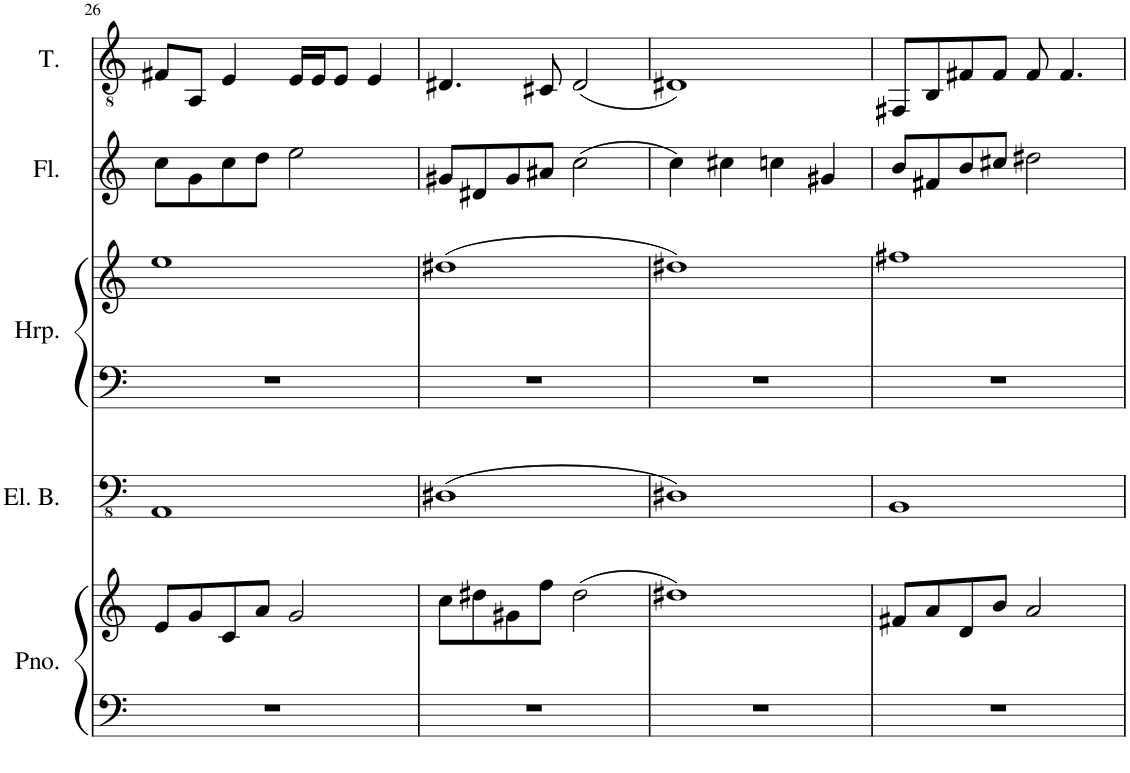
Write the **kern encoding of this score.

**kern	**kern	**kern	**kern	**kern	**kern	**kern
*part5	*part5	*part4	*part3	*part3	*part2	*part1
*staff7	*staff6	*staff5	*staff4	*staff3	*staff2	*staff1
*I"Piano	*	*I"Electric Bass	*I"Harp	*	*I"Flute	*I"Tenor
*I'Pno.	*	*I'El. B.	*I'Hrp.	*	*I'Fl.	*I'T.
!!LO:PB:g=z
*clefF4	*clefG2	*clefFv4	*clefF4	*clefG2	*clefG2	*clefGv2
*k[]	*k[]	*k[]	*k[]	*k[]	*k[]	*k[]
*M4/4	*M4/4	*M4/4	*M4/4	*M4/4	*M4/4	*M4/4
=26	=26	=26	=26	=26	=26	=26
1r	8e/L	1AAA	1r	1ee	8cc\L	8F#X/L
.	8g/	.	.	.	8g\	8AA/J
.	8c/	.	.	.	8cc\	4E/
.	8a/J	.	.	.	8dd\J	.
.	2g/	.	.	.	2ee\	16E/LL
.	.	.	.	.	.	16E/J
.	.	.	.	.	.	8E/J
.	.	.	.	.	.	4E/
=27	=27	=27	=27	=27	=27	=27
1r	8cc\L	(1DD#X	1r	(1dd#X	8g#X/L	4.D#X/
.	8dd#X\	.	.	.	8d#X/	.
.	8g#X\	.	.	.	8g#/	.
.	8ff\J	.	.	.	8a#X/J	8C#X/
.	(2dd#\	.	.	.	(2cc\	(2D#/
=28	=28	=28	=28	=28	=28	=28
1r	1dd#X)	1DD#X)	1r	1dd#X)	4cc\)	1D#X)
.	.	.	.	.	4cc#X\	.
.	.	.	.	.	4ccn\	.
.	.	.	.	.	4g#X/	.
=29	=29	=29	=29	=29	=29	=29
1r	8f#X/L	1BBB	1r	1ff#X	8b/L	8FF#X/L
.	8a/	.	.	.	8f#X/	8BB/
.	8d/	.	.	.	8b/	8F#X/
.	8b/J	.	.	.	8cc#X/J	8F#/J
.	2a/	.	.	.	2dd#X\	8F#/
.	.	.	.	.	.	4.F#/
=	=	=	=	=	=	=
*-	*-	*-	*-	*-	*-	*-
